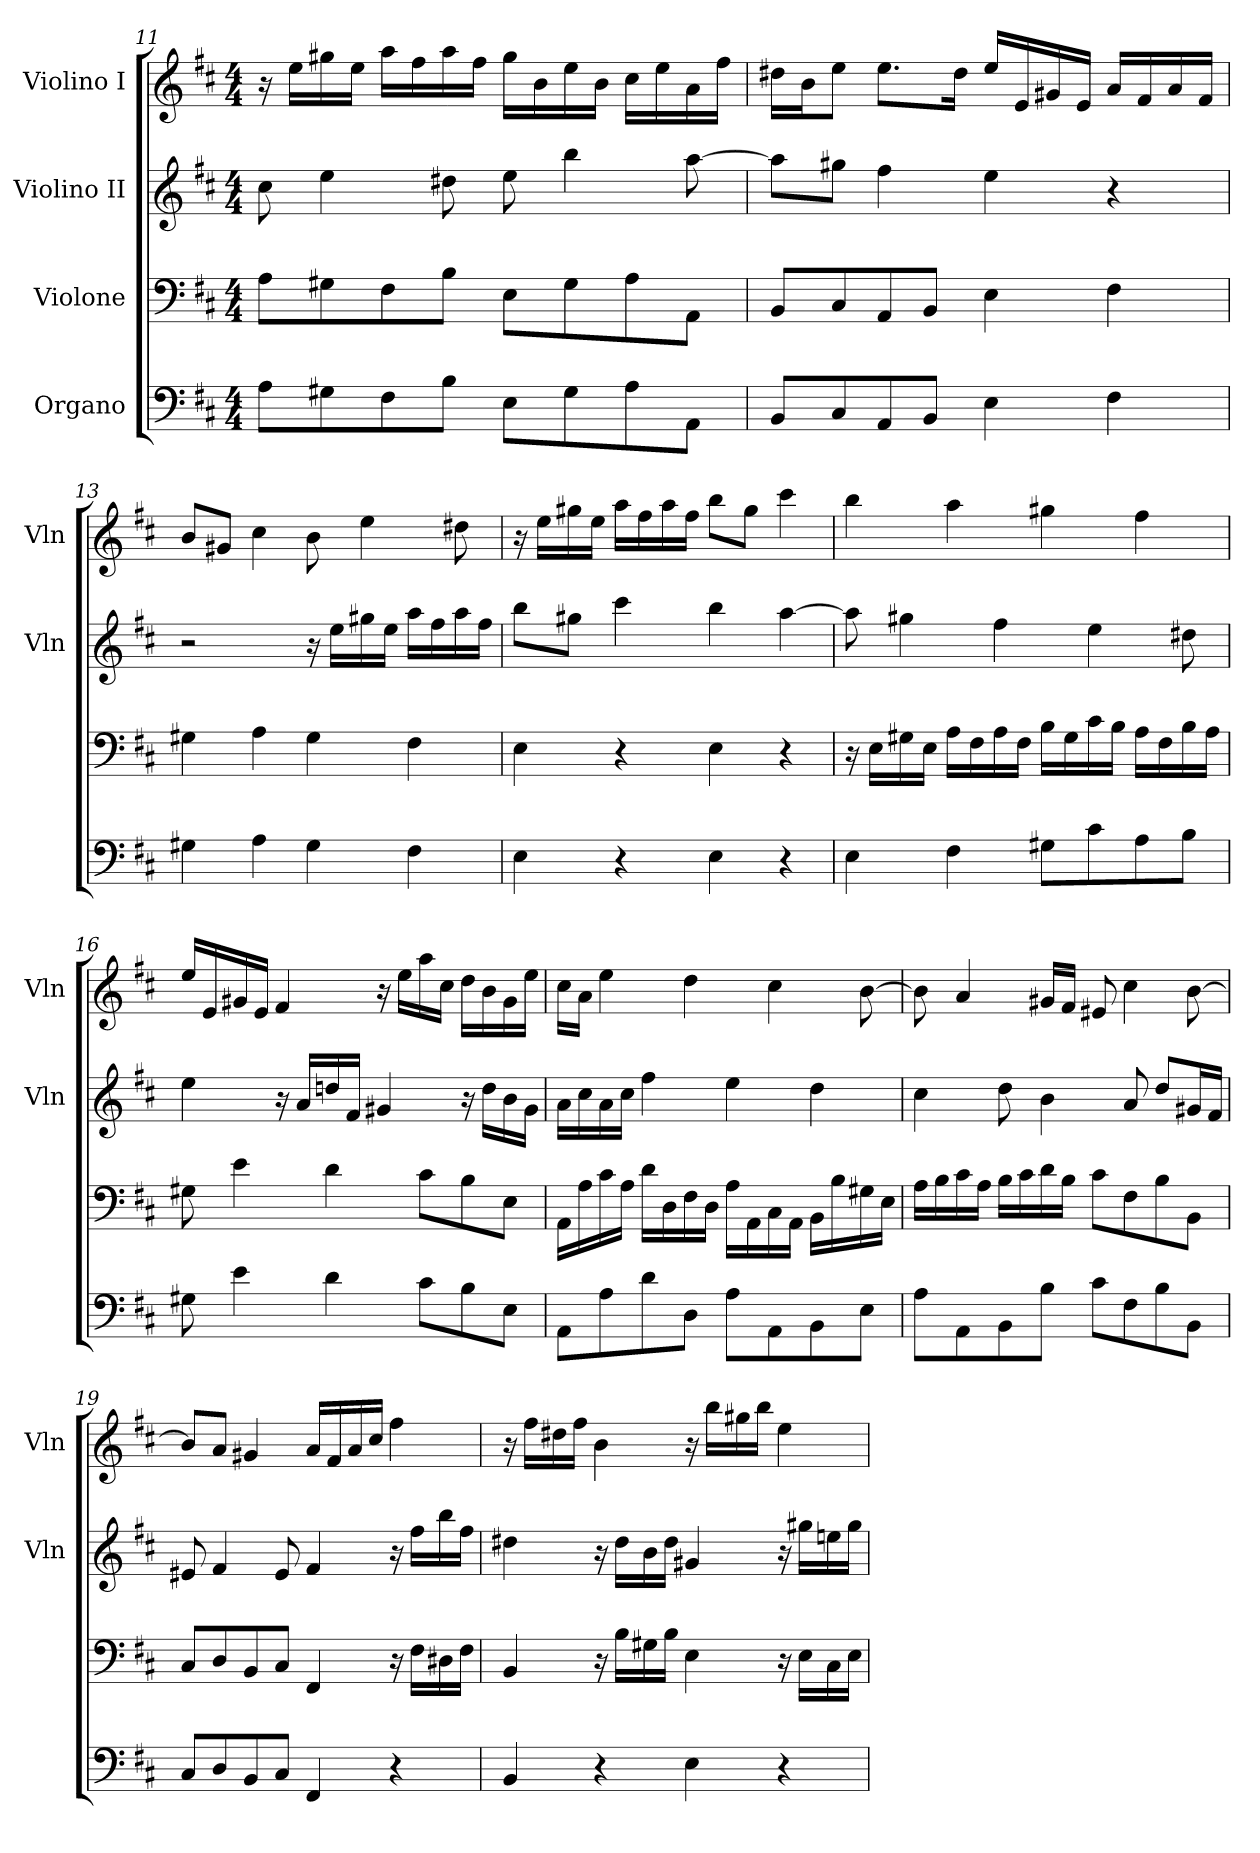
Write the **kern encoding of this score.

**kern	**kern	**kern	**kern
*part4	*part3	*part2	*part1
*staff4	*staff3	*staff2	*staff1
*I"Organo	*I"Violone	*I"Violino II	*I"Violino I
*	*	*I'Vln	*I'Vln
*clefF4	*clefF4	*clefG2	*clefG2
*k[f#c#]	*k[f#c#]	*k[f#c#]	*k[f#c#]
*D:	*D:	*D:	*D:
*M4/4	*M4/4	*M4/4	*M4/4
=11	=11	=11	=11
8AL	8AL	8cc#	16r
.	.	.	16eeLL
8G#X	8G#X	4ee	16gg#X
.	.	.	16eeJJ
8F#	8F#	.	16aaLL
.	.	.	16ff#
8BJ	8BJ	8dd#X	16aa
.	.	.	16ff#JJ
8EL	8EL	8ee	16gg#LL
.	.	.	16b
8G#	8G#	4bb	16ee
.	.	.	16bJJ
8A	8A	.	16cc#LL
.	.	.	16ee
8AAJ	8AAJ	[8aa	16a
.	.	.	16ff#JJ
=12	=12	=12	=12
8BBL	8BBL	8aaL]	16dd#XLL
.	.	.	16bJ
8C#	8C#	8gg#XJ	8eeJ
8AA	8AA	4ff#	8.eeL
8BBJ	8BBJ	.	.
.	.	.	16dd#Jk
4E	4E	4ee	16eeLL
.	.	.	16e
.	.	.	16g#X
.	.	.	16eJJ
4F#	4F#	4r	16aLL
.	.	.	16f#
.	.	.	16a
.	.	.	16f#JJ
=13	=13	=13	=13
4G#X	4G#X	2r	8bL
.	.	.	8g#XJ
4A	4A	.	4cc#
4G#	4G#	16r	8b
.	.	16eeLL	.
.	.	16gg#X	4ee
.	.	16eeJJ	.
4F#	4F#	16aaLL	.
.	.	16ff#	.
.	.	16aa	8dd#X
.	.	16ff#JJ	.
=14	=14	=14	=14
4E	4E	8bbL	16r
.	.	.	16eeLL
.	.	8gg#XJ	16gg#X
.	.	.	16eeJJ
4r	4r	4ccc#	16aaLL
.	.	.	16ff#
.	.	.	16aa
.	.	.	16ff#JJ
4E	4E	4bb	8bbL
.	.	.	8gg#J
4r	4r	[4aa	4ccc#
=15	=15	=15	=15
4E	16r	8aa]	4bb
.	16ELL	.	.
.	16G#X	4gg#X	.
.	16EJJ	.	.
4F#	16ALL	.	4aa
.	16F#	.	.
.	16A	4ff#	.
.	16F#JJ	.	.
8G#XL	16BLL	.	4gg#X
.	16G#	.	.
8c#	16c#	4ee	.
.	16BJJ	.	.
8A	16ALL	.	4ff#
.	16F#	.	.
8BJ	16B	8dd#X	.
.	16AJJ	.	.
=16	=16	=16	=16
8G#X	8G#X	4ee	16eeLL
.	.	.	16e
4e	4e	.	16g#X
.	.	.	16eJJ
.	.	16r	4f#
.	.	16aLL	.
4d	4d	16ddn	.
.	.	16f#JJ	.
.	.	4g#X	16r
.	.	.	16eeLL
8c#L	8c#L	.	16aa
.	.	.	16cc#JJ
8B	8B	16r	16ddLL
.	.	16ddLL	16b
8EJ	8EJ	16b	16g#
.	.	16g#JJ	16eeJJ
=17	=17	=17	=17
8AAL	16AALL	16aLL	16cc#LL
.	16A	16cc#	16aJJ
8A	16c#	16a	4ee
.	16AJJ	16cc#JJ	.
8d	16dLL	4ff#	.
.	16D	.	.
8DJ	16F#	.	4dd
.	16DJJ	.	.
8AL	16ALL	4ee	.
.	16AA	.	.
8AA	16C#	.	4cc#
.	16AAJJ	.	.
8BB	16BBLL	4dd	.
.	16B	.	.
8EJ	16G#X	.	[8b
.	16EJJ	.	.
=18	=18	=18	=18
8AL	16ALL	4cc#	8b]
.	16B	.	.
8AA	16c#	.	4a
.	16AJJ	.	.
8BB	16BLL	8dd	.
.	16c#	.	.
8BJ	16d	4b	16g#XLL
.	16BJJ	.	16f#JJ
8c#L	8c#L	.	8e#X
8F#	8F#	8a	4cc#
8B	8B	8ddL	.
8BBJ	8BBJ	16g#XL	[8b
.	.	16f#JJ	.
=19	=19	=19	=19
8C#L	8C#L	8e#X	8bL]
8D	8D	4f#	8aJ
8BB	8BB	.	4g#X
8C#J	8C#J	8e#	.
4FF#	4FF#	4f#	16aLL
.	.	.	16f#
.	.	.	16a
.	.	.	16cc#JJ
4r	16r	16r	4ff#
.	16F#LL	16ff#LL	.
.	16D#X	16bb	.
.	16F#JJ	16ff#JJ	.
=20	=20	=20	=20
4BB	4BB	4dd#X	16r
.	.	.	16ff#LL
.	.	.	16dd#X
.	.	.	16ff#JJ
4r	16r	16r	4b
.	16BLL	16dd#LL	.
.	16G#X	16b	.
.	16BJJ	16dd#JJ	.
4E	4E	4g#X	16r
.	.	.	16bbLL
.	.	.	16gg#X
.	.	.	16bbJJ
4r	16r	16r	4ee
.	16ELL	16gg#XLL	.
.	16C#	16een	.
.	16EJJ	16gg#JJ	.
=	=	=	=
*-	*-	*-	*-
